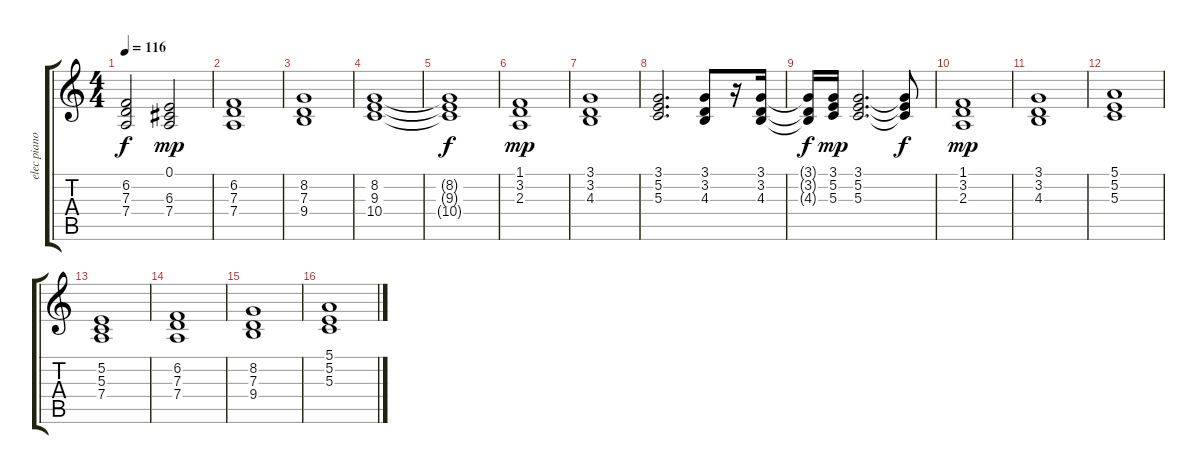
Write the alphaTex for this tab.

\track ("elec piano" "elec piano") {instrument honkytonkpiano}
\staff {score tabs}
\tuning (E4 B3 G3 D3 A2 E2) {hide}
\ts (4 4)
\tempo 116
\clef g2
\ks c
(6.2{t} 7.3{t} 7.4{t}).2{dy f} (0.1 6.3 7.4).2{dy mp} |
(6.2 7.3 7.4).1 |
(8.2 7.3 9.4).1 |
(8.2 9.3 10.4).1 |
(8.2{t} 9.3{t} 10.4{t}).1{dy f} |
(1.1 3.2 2.3).1{dy mp} |
(3.1 3.2 4.3).1 |
(3.1 5.2 5.3).2{d} (3.1 3.2 4.3).8 r.16 (3.1 3.2 4.3).16 |
(3.1{t} 3.2{t} 4.3{t}).16{dy f} (3.1 5.2 5.3).16{dy mp} (3.1 5.2 5.3).2{d} (3.1{t} 5.2{t} 5.3{t}).8{dy f} |
(1.1 3.2 2.3).1{dy mp} |
(3.1 3.2 4.3).1 |
(5.1 5.2 5.3).1 |
(5.2 5.3 7.4).1 |
(6.2 7.3 7.4).1 |
(8.2 7.3 9.4).1 |
(5.1 5.2 5.3).1
